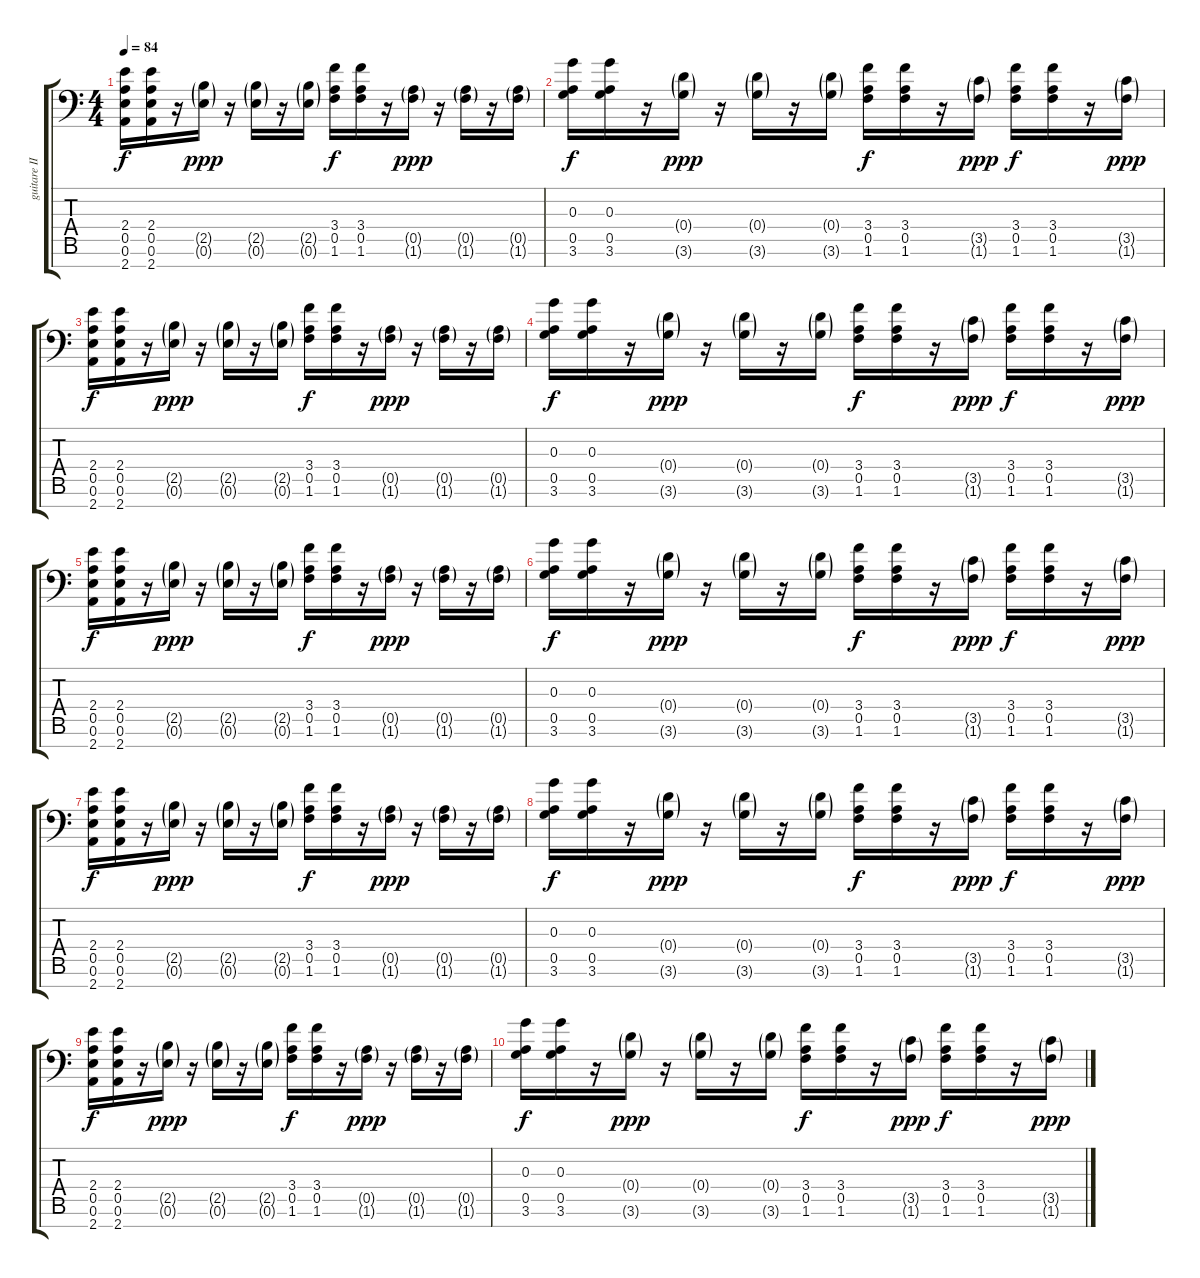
\track ("guitare II (7 strings)" "guitare II") {instrument distortionguitar}
\staff {score tabs}
\tuning (E4 B3 G3 D3 A2 E2 G1) {hide}
\ts (4 4)
\tempo 84
\clef f4
\ks c
(2.4 0.5 0.6 2.7).16{dy f} (2.4 0.5 0.6 2.7).16 r.16 (2.5{g} 0.6{g}).16{dy ppp} r.16 (2.5{g} 0.6{g}).16 r.16 (2.5{g} 0.6{g}).16 (3.4 0.5 1.6).16{dy f} (3.4 0.5 1.6).16 r.16 (0.5{g} 1.6{g}).16{dy ppp} r.16 (0.5{g} 1.6{g}).16 r.16 (0.5{g} 1.6{g}).16 |
(0.3 0.5 3.6).16{dy f} (0.3 0.5 3.6).16 r.16 (0.4{g} 3.6{g}).16{dy ppp} r.16 (0.4{g} 3.6{g}).16 r.16 (0.4{g} 3.6{g}).16 (3.4 0.5 1.6).16{dy f} (3.4 0.5 1.6).16 r.16 (3.5{g} 1.6{g}).16{dy ppp} (3.4 0.5 1.6).16{dy f} (3.4 0.5 1.6).16 r.16 (3.5{g} 1.6{g}).16{dy ppp} |
(2.4 0.5 0.6 2.7).16{dy f} (2.4 0.5 0.6 2.7).16 r.16 (2.5{g} 0.6{g}).16{dy ppp} r.16 (2.5{g} 0.6{g}).16 r.16 (2.5{g} 0.6{g}).16 (3.4 0.5 1.6).16{dy f} (3.4 0.5 1.6).16 r.16 (0.5{g} 1.6{g}).16{dy ppp} r.16 (0.5{g} 1.6{g}).16 r.16 (0.5{g} 1.6{g}).16 |
(0.3 0.5 3.6).16{dy f} (0.3 0.5 3.6).16 r.16 (0.4{g} 3.6{g}).16{dy ppp} r.16 (0.4{g} 3.6{g}).16 r.16 (0.4{g} 3.6{g}).16 (3.4 0.5 1.6).16{dy f} (3.4 0.5 1.6).16 r.16 (3.5{g} 1.6{g}).16{dy ppp} (3.4 0.5 1.6).16{dy f} (3.4 0.5 1.6).16 r.16 (3.5{g} 1.6{g}).16{dy ppp} |
(2.4 0.5 0.6 2.7).16{dy f} (2.4 0.5 0.6 2.7).16 r.16 (2.5{g} 0.6{g}).16{dy ppp} r.16 (2.5{g} 0.6{g}).16 r.16 (2.5{g} 0.6{g}).16 (3.4 0.5 1.6).16{dy f} (3.4 0.5 1.6).16 r.16 (0.5{g} 1.6{g}).16{dy ppp} r.16 (0.5{g} 1.6{g}).16 r.16 (0.5{g} 1.6{g}).16 |
(0.3 0.5 3.6).16{dy f} (0.3 0.5 3.6).16 r.16 (0.4{g} 3.6{g}).16{dy ppp} r.16 (0.4{g} 3.6{g}).16 r.16 (0.4{g} 3.6{g}).16 (3.4 0.5 1.6).16{dy f} (3.4 0.5 1.6).16 r.16 (3.5{g} 1.6{g}).16{dy ppp} (3.4 0.5 1.6).16{dy f} (3.4 0.5 1.6).16 r.16 (3.5{g} 1.6{g}).16{dy ppp} |
(2.4 0.5 0.6 2.7).16{dy f} (2.4 0.5 0.6 2.7).16 r.16 (2.5{g} 0.6{g}).16{dy ppp} r.16 (2.5{g} 0.6{g}).16 r.16 (2.5{g} 0.6{g}).16 (3.4 0.5 1.6).16{dy f} (3.4 0.5 1.6).16 r.16 (0.5{g} 1.6{g}).16{dy ppp} r.16 (0.5{g} 1.6{g}).16 r.16 (0.5{g} 1.6{g}).16 |
(0.3 0.5 3.6).16{dy f} (0.3 0.5 3.6).16 r.16 (0.4{g} 3.6{g}).16{dy ppp} r.16 (0.4{g} 3.6{g}).16 r.16 (0.4{g} 3.6{g}).16 (3.4 0.5 1.6).16{dy f} (3.4 0.5 1.6).16 r.16 (3.5{g} 1.6{g}).16{dy ppp} (3.4 0.5 1.6).16{dy f} (3.4 0.5 1.6).16 r.16 (3.5{g} 1.6{g}).16{dy ppp} |
(2.4 0.5 0.6 2.7).16{dy f} (2.4 0.5 0.6 2.7).16 r.16 (2.5{g} 0.6{g}).16{dy ppp} r.16 (2.5{g} 0.6{g}).16 r.16 (2.5{g} 0.6{g}).16 (3.4 0.5 1.6).16{dy f} (3.4 0.5 1.6).16 r.16 (0.5{g} 1.6{g}).16{dy ppp} r.16 (0.5{g} 1.6{g}).16 r.16 (0.5{g} 1.6{g}).16 |
(0.3 0.5 3.6).16{dy f} (0.3 0.5 3.6).16 r.16 (0.4{g} 3.6{g}).16{dy ppp} r.16 (0.4{g} 3.6{g}).16 r.16 (0.4{g} 3.6{g}).16 (3.4 0.5 1.6).16{dy f} (3.4 0.5 1.6).16 r.16 (3.5{g} 1.6{g}).16{dy ppp} (3.4 0.5 1.6).16{dy f} (3.4 0.5 1.6).16 r.16 (3.5{g} 1.6{g}).16{dy ppp}
